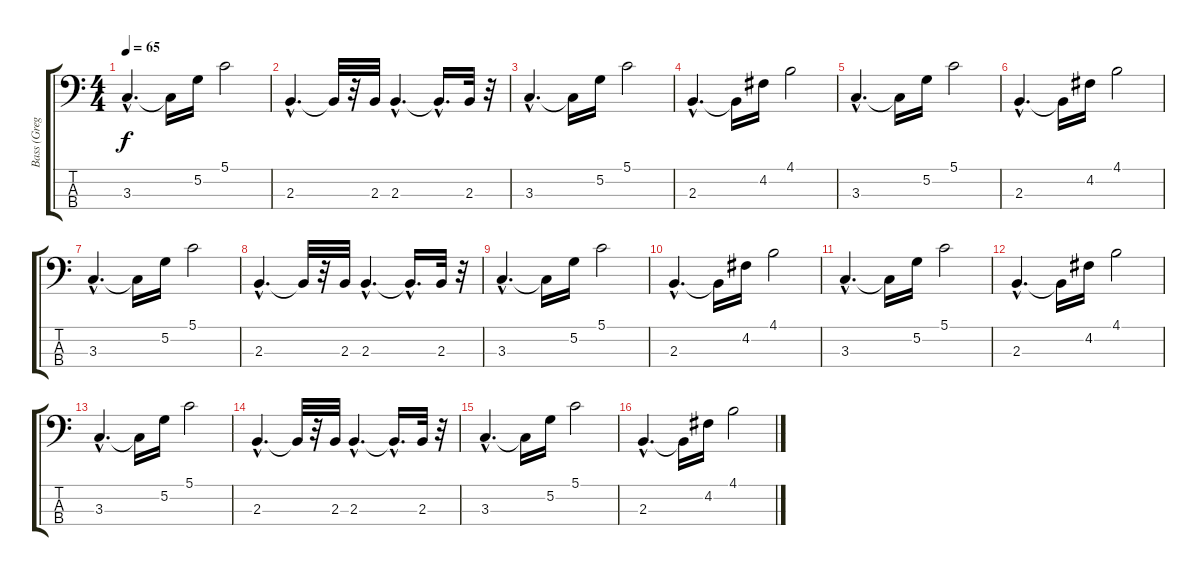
\track ("Bass (Greg Lake)" "Bass (Greg") {instrument electricbassfinger}
\staff {score tabs}
\tuning (G2 D2 A1 E1) {hide}
\ts (4 4)
\tempo 65
\clef f4
\ks c
3.3{hac}.4{d dy f} 3.3{t}.16 5.2.16 5.1.2 |
2.3{hac}.4{d} 2.3{t}.32 r.32 2.3.32 2.3{hac}.4{d} 2.3{hac t}.16{d} 2.3.32 r.32 |
3.3{hac}.4{d} 3.3{t}.16 5.2.16 5.1.2 |
2.3{hac}.4{d} 2.3{t}.16 4.2.16 4.1.2 |
3.3{hac}.4{d} 3.3{t}.16 5.2.16 5.1.2 |
2.3{hac}.4{d} 2.3{t}.16 4.2.16 4.1.2 |
3.3{hac}.4{d} 3.3{t}.16 5.2.16 5.1.2 |
2.3{hac}.4{d} 2.3{t}.32 r.32 2.3.32 2.3{hac}.4{d} 2.3{hac t}.16{d} 2.3.32 r.32 |
3.3{hac}.4{d} 3.3{t}.16 5.2.16 5.1.2 |
2.3{hac}.4{d} 2.3{t}.16 4.2.16 4.1.2 |
3.3{hac}.4{d} 3.3{t}.16 5.2.16 5.1.2 |
2.3{hac}.4{d} 2.3{t}.16 4.2.16 4.1.2 |
3.3{hac}.4{d} 3.3{t}.16 5.2.16 5.1.2 |
2.3{hac}.4{d} 2.3{t}.32 r.32 2.3.32 2.3{hac}.4{d} 2.3{hac t}.16{d} 2.3.32 r.32 |
3.3{hac}.4{d} 3.3{t}.16 5.2.16 5.1.2 |
2.3{hac}.4{d} 2.3{t}.16 4.2.16 4.1.2
